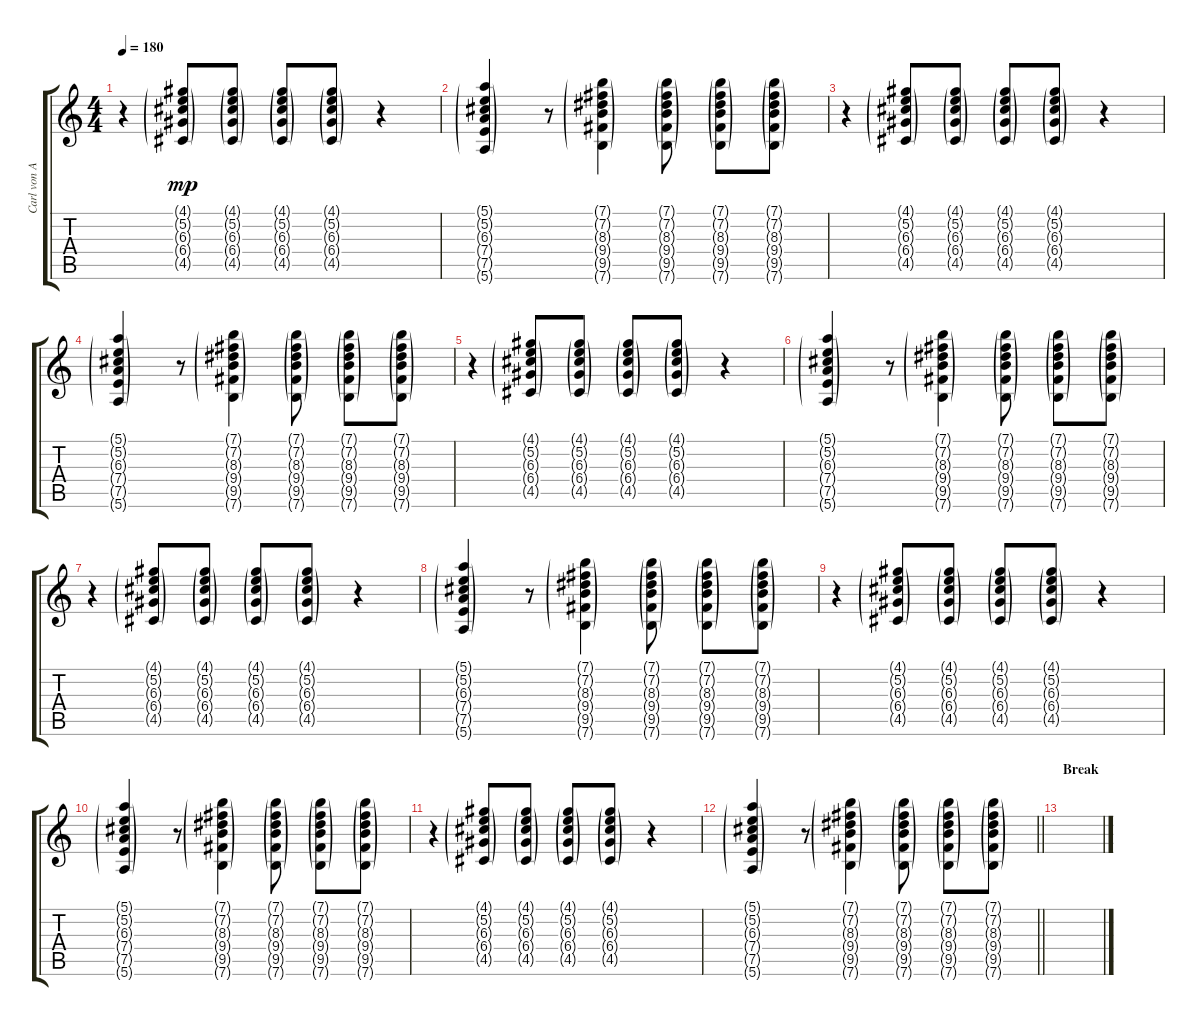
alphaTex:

\track ("Carl von Arbin - Guitar" "Carl von A") {instrument electricguitarclean}
\staff {score tabs}
\tuning (E4 B3 G3 D3 A2 E2) {hide}
\ts (4 4)
\tempo 180
\clef g2
\ks c
r.4{dy mp} (4.1{g} 5.2{g} 6.3{g} 6.4{g} 4.5{g}).8 (4.1{g} 5.2{g} 6.3{g} 6.4{g} 4.5{g}).8 (4.1{g} 5.2{g} 6.3{g} 6.4{g} 4.5{g}).8 (4.1{g} 5.2{g} 6.3{g} 6.4{g} 4.5{g}).8 r.4 |
(5.1{g} 5.2{g} 6.3{g} 7.4{g} 7.5{g} 5.6{g}).4 r.8 (7.1{g} 7.2{g} 8.3{g} 9.4{g} 9.5{g} 7.6{g}).4 (7.1{g} 7.2{g} 8.3{g} 9.4{g} 9.5{g} 7.6{g}).8 (7.1{g} 7.2{g} 8.3{g} 9.4{g} 9.5{g} 7.6{g}).8 (7.1{g} 7.2{g} 8.3{g} 9.4{g} 9.5{g} 7.6{g}).8 |
r.4 (4.1{g} 5.2{g} 6.3{g} 6.4{g} 4.5{g}).8 (4.1{g} 5.2{g} 6.3{g} 6.4{g} 4.5{g}).8 (4.1{g} 5.2{g} 6.3{g} 6.4{g} 4.5{g}).8 (4.1{g} 5.2{g} 6.3{g} 6.4{g} 4.5{g}).8 r.4 |
(5.1{g} 5.2{g} 6.3{g} 7.4{g} 7.5{g} 5.6{g}).4 r.8 (7.1{g} 7.2{g} 8.3{g} 9.4{g} 9.5{g} 7.6{g}).4 (7.1{g} 7.2{g} 8.3{g} 9.4{g} 9.5{g} 7.6{g}).8 (7.1{g} 7.2{g} 8.3{g} 9.4{g} 9.5{g} 7.6{g}).8 (7.1{g} 7.2{g} 8.3{g} 9.4{g} 9.5{g} 7.6{g}).8 |
r.4 (4.1{g} 5.2{g} 6.3{g} 6.4{g} 4.5{g}).8 (4.1{g} 5.2{g} 6.3{g} 6.4{g} 4.5{g}).8 (4.1{g} 5.2{g} 6.3{g} 6.4{g} 4.5{g}).8 (4.1{g} 5.2{g} 6.3{g} 6.4{g} 4.5{g}).8 r.4 |
(5.1{g} 5.2{g} 6.3{g} 7.4{g} 7.5{g} 5.6{g}).4 r.8 (7.1{g} 7.2{g} 8.3{g} 9.4{g} 9.5{g} 7.6{g}).4 (7.1{g} 7.2{g} 8.3{g} 9.4{g} 9.5{g} 7.6{g}).8 (7.1{g} 7.2{g} 8.3{g} 9.4{g} 9.5{g} 7.6{g}).8 (7.1{g} 7.2{g} 8.3{g} 9.4{g} 9.5{g} 7.6{g}).8 |
r.4 (4.1{g} 5.2{g} 6.3{g} 6.4{g} 4.5{g}).8 (4.1{g} 5.2{g} 6.3{g} 6.4{g} 4.5{g}).8 (4.1{g} 5.2{g} 6.3{g} 6.4{g} 4.5{g}).8 (4.1{g} 5.2{g} 6.3{g} 6.4{g} 4.5{g}).8 r.4 |
(5.1{g} 5.2{g} 6.3{g} 7.4{g} 7.5{g} 5.6{g}).4 r.8 (7.1{g} 7.2{g} 8.3{g} 9.4{g} 9.5{g} 7.6{g}).4 (7.1{g} 7.2{g} 8.3{g} 9.4{g} 9.5{g} 7.6{g}).8 (7.1{g} 7.2{g} 8.3{g} 9.4{g} 9.5{g} 7.6{g}).8 (7.1{g} 7.2{g} 8.3{g} 9.4{g} 9.5{g} 7.6{g}).8 |
r.4 (4.1{g} 5.2{g} 6.3{g} 6.4{g} 4.5{g}).8 (4.1{g} 5.2{g} 6.3{g} 6.4{g} 4.5{g}).8 (4.1{g} 5.2{g} 6.3{g} 6.4{g} 4.5{g}).8 (4.1{g} 5.2{g} 6.3{g} 6.4{g} 4.5{g}).8 r.4 |
(5.1{g} 5.2{g} 6.3{g} 7.4{g} 7.5{g} 5.6{g}).4 r.8 (7.1{g} 7.2{g} 8.3{g} 9.4{g} 9.5{g} 7.6{g}).4 (7.1{g} 7.2{g} 8.3{g} 9.4{g} 9.5{g} 7.6{g}).8 (7.1{g} 7.2{g} 8.3{g} 9.4{g} 9.5{g} 7.6{g}).8 (7.1{g} 7.2{g} 8.3{g} 9.4{g} 9.5{g} 7.6{g}).8 |
r.4 (4.1{g} 5.2{g} 6.3{g} 6.4{g} 4.5{g}).8 (4.1{g} 5.2{g} 6.3{g} 6.4{g} 4.5{g}).8 (4.1{g} 5.2{g} 6.3{g} 6.4{g} 4.5{g}).8 (4.1{g} 5.2{g} 6.3{g} 6.4{g} 4.5{g}).8 r.4 |
\barLineRight lightlight
(5.1{g} 5.2{g} 6.3{g} 7.4{g} 7.5{g} 5.6{g}).4 r.8 (7.1{g} 7.2{g} 8.3{g} 9.4{g} 9.5{g} 7.6{g}).4 (7.1{g} 7.2{g} 8.3{g} 9.4{g} 9.5{g} 7.6{g}).8 (7.1{g} 7.2{g} 8.3{g} 9.4{g} 9.5{g} 7.6{g}).8 (7.1{g} 7.2{g} 8.3{g} 9.4{g} 9.5{g} 7.6{g}).8 |
\section ("" "Break")
